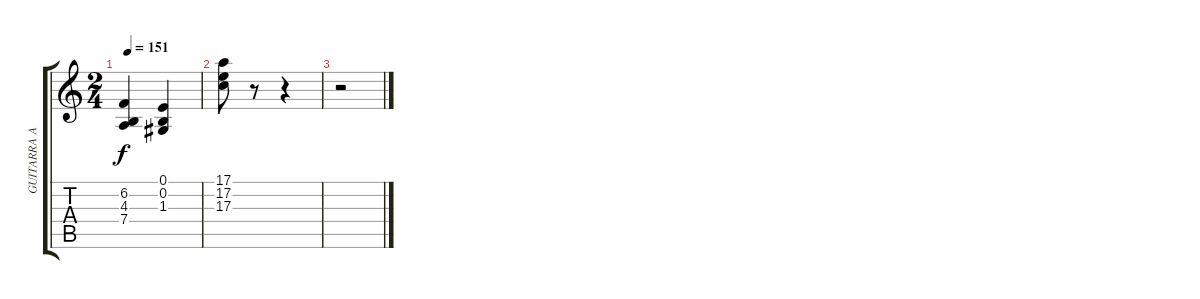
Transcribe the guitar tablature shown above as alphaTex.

\track ("GUITARRA A" "GUITARRA A") {instrument violin}
\staff {score tabs}
\tuning (E4 B3 G3 D3 A2 E2) {hide}
\ts (2 4)
\tempo 151
\clef g2
\ks c
(6.2 4.3 7.4).4{dy f} (0.1 0.2 1.3).4 |
(17.1 17.2 17.3).8 r.8 r.4 |
r.2
